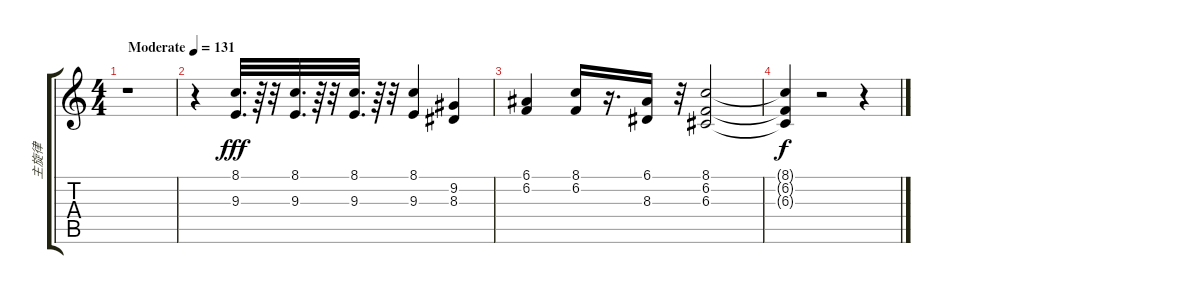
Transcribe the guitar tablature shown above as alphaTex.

\track ("主旋律" "主旋律") {instrument trumpet}
\staff {score tabs}
\tuning (E4 B3 G3 D3 A2 E2) {hide}
\ts (4 4)
\tempo (131 "Moderate")
\clef g2
\ks c
r.1{dy fff instrument trumpet} |
r.4 (8.1 9.3).32{d} r.64 r.32 (8.1 9.3).32{d} r.64 r.32 (8.1 9.3).32{d} r.64 r.32 (8.1 9.3).4 (9.2 8.3).4 |
(6.1 6.2).4 (8.1 6.2).16 r.16{d} (6.1 8.3).16 r.32 (8.1 6.2 6.3).2 |
(8.1{t} 6.2{t} 6.3{t}).4{dy f} r.2 r.4
